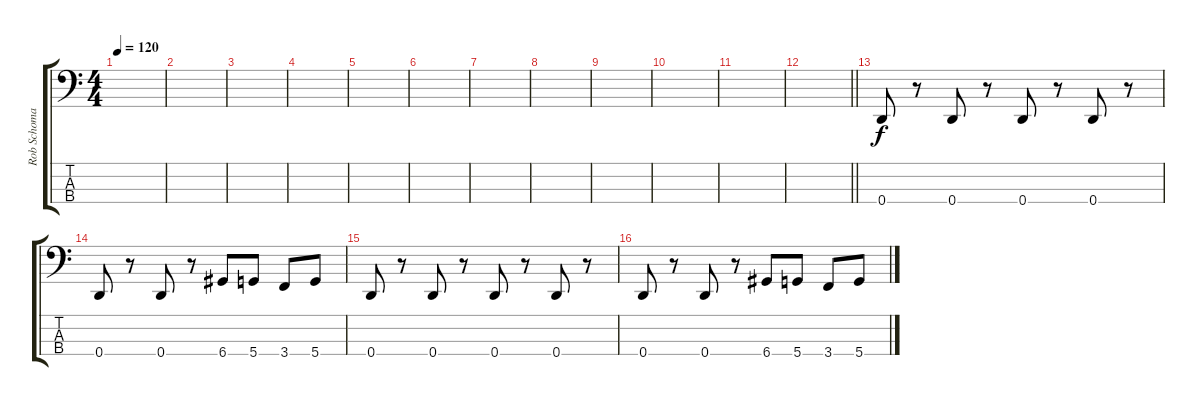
\track ("Rob Schomaker" "Rob Schoma") {instrument electricbassfinger}
\staff {score tabs}
\tuning (G2 D2 A1 D1) {hide}
\ts (4 4)
\tempo 120
\clef f4
\ks c
|
|
|
|
|
|
|
|
|
|
|
\barLineRight lightlight
|
0.4.8 r.8 0.4.8 r.8 0.4.8 r.8 0.4.8 r.8 |
0.4.8 r.8 0.4.8 r.8 6.4.8 5.4.8 3.4.8 5.4.8 |
0.4.8 r.8 0.4.8 r.8 0.4.8 r.8 0.4.8 r.8 |
0.4.8 r.8 0.4.8 r.8 6.4.8 5.4.8 3.4.8 5.4.8
